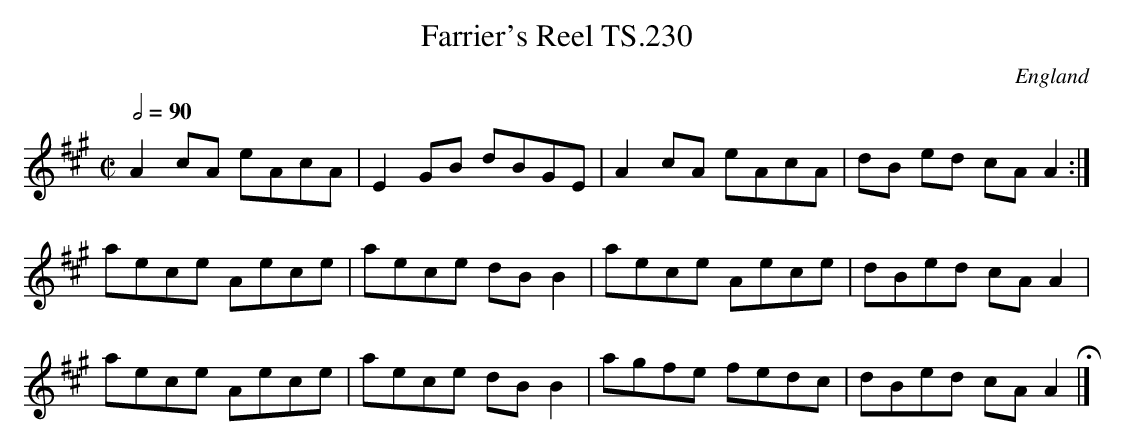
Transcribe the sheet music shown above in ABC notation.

X:1
T:Farrier's Reel TS.230
M:C|
L:1/8
Q:1/2=90
O:England
K:A major
A2cA eAcA|E2GB dBGE|A2cA eAcA|dB ed cAA2:|!
aece Aece|aece dBB2|aece Aece|dBed cAA2|!
aece Aece|aece dBB2|agfe fedc|dBed cAA2H|]
